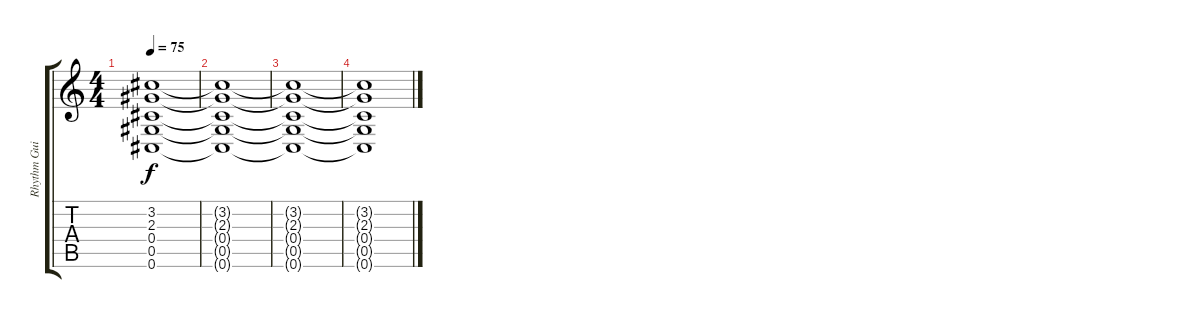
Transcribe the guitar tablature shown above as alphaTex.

\track ("Rhythm Guitar" "Rhythm Gui") {instrument distortionguitar}
\staff {score tabs}
\tuning (Eb4 Bb3 Gb3 Db3 Ab2 Db2) {hide}
\ts (4 4)
\tempo 75
\clef g2
\ks c
(3.2{t} 2.3{t} 0.4{t} 0.5{t} 0.6{t}).1{dy f} |
(3.2{t} 2.3{t} 0.4{t} 0.5{t} 0.6{t}).1 |
(3.2{t} 2.3{t} 0.4{t} 0.5{t} 0.6{t}).1 |
(3.2{t} 2.3{t} 0.4{t} 0.5{t} 0.6{t}).1
